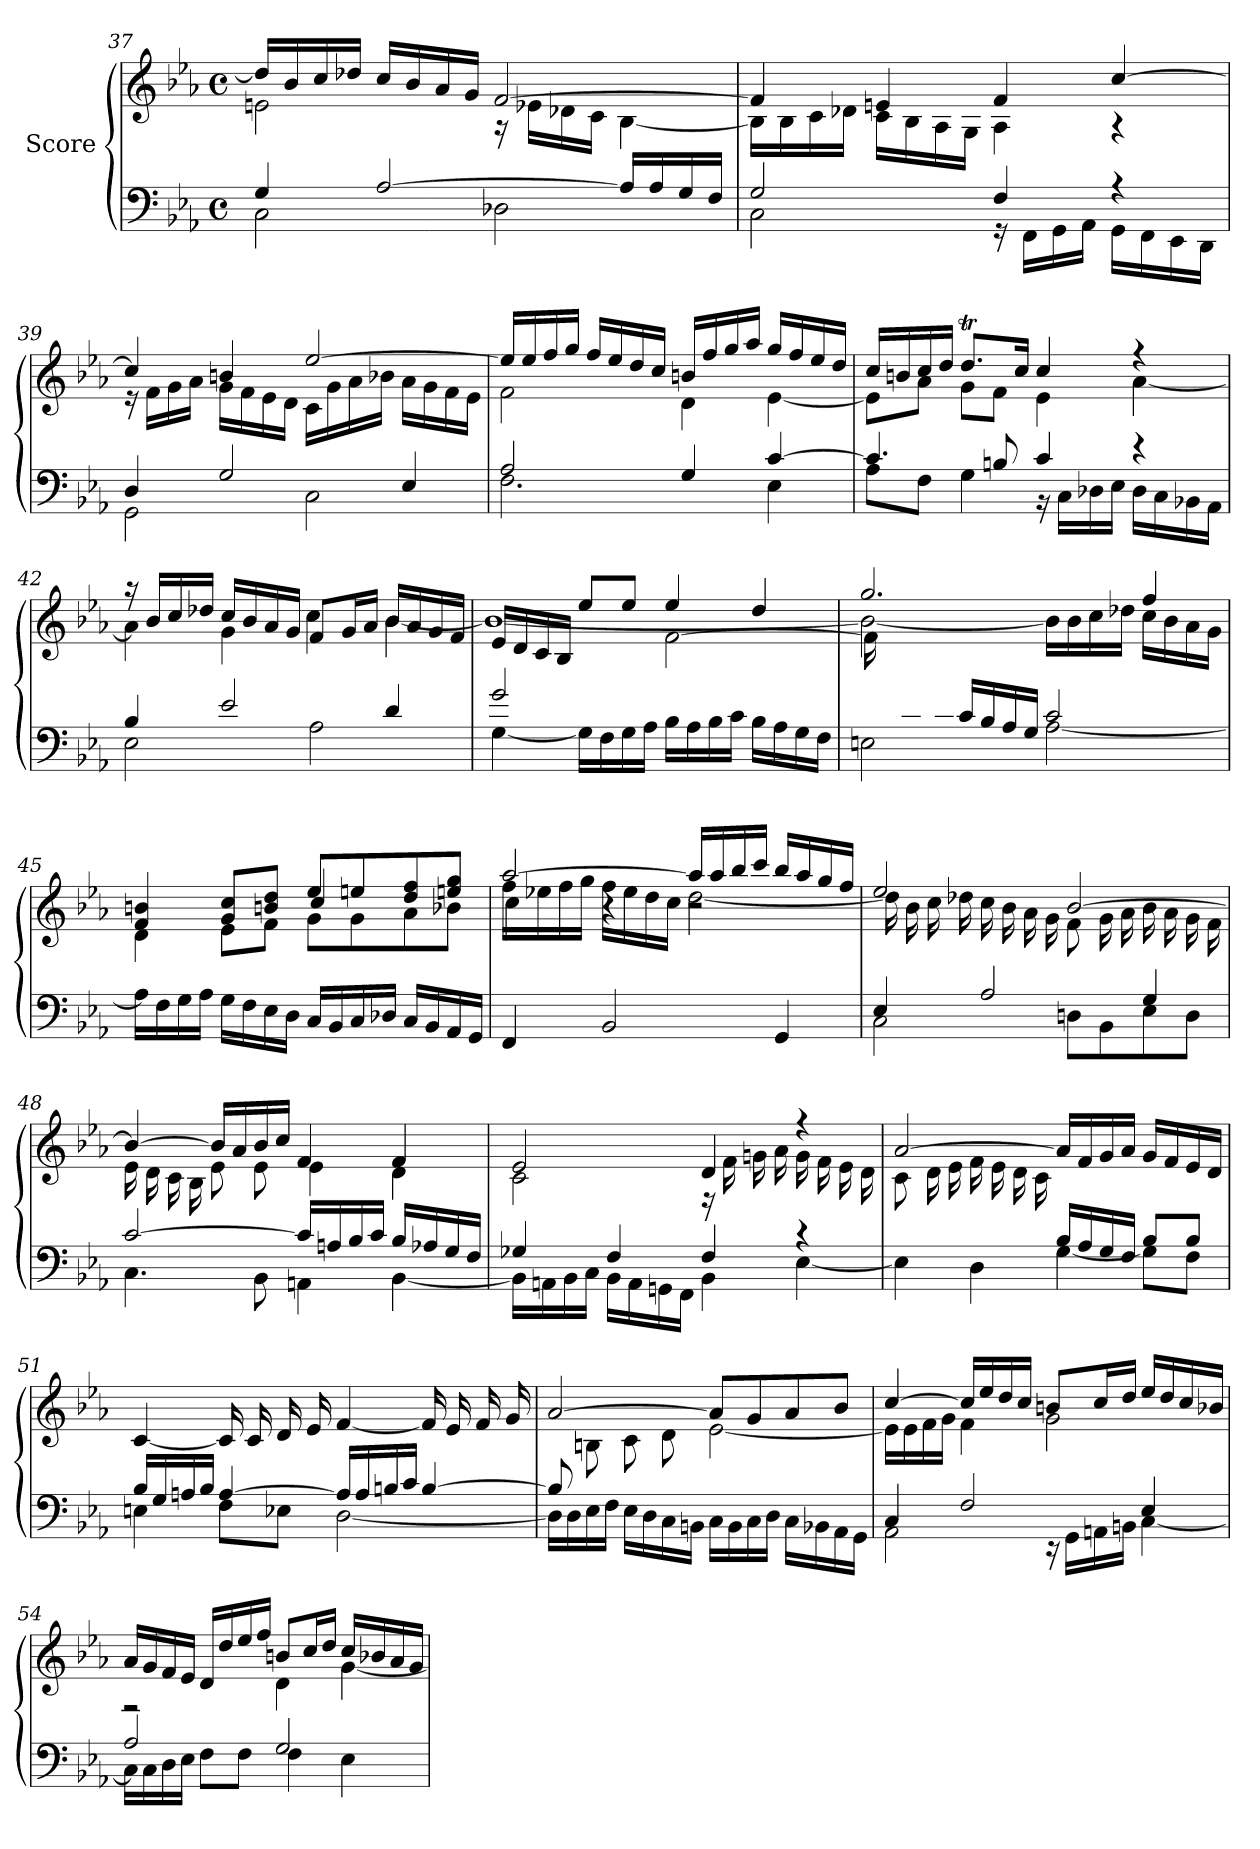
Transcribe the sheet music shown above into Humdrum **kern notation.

**kern	**kern
*part1	*part1
*staff2	*staff1
*I"Score	*
*clefF4	*clefG2
*k[b-e-a-]	*k[b-e-a-]
*M4/4	*M4/4
*met(c)	*met(c)
=37	=37
*^	*^
4G/	2C\	16dd-/LL]	2en\
.	.	16b-/	.
.	.	16cc/	.
.	.	16dd-X/JJ	.
[2A-/	.	16cc/LL	.
.	.	16b-/	.
.	.	16a-/	.
.	.	16g/JJ	.
.	2D-X\	[2f/	16r
.	.	.	16e-X\LL
.	.	.	16d-X\
.	.	.	16c\JJ
16A-/LL]	.	.	[4B-\
16A-/	.	.	.
16G/	.	.	.
16F/JJ	.	.	.
!!LO:LB:g=z	!!
=38	=38	=38	=38
2G/	2C\	4f/]	16B-\LL]
.	.	.	16B-\
.	.	.	16c\
.	.	.	16d-X\JJ
.	.	4en/	16c\LL
.	.	.	16B-\
.	.	.	16A-\
.	.	.	16G\JJ
4F/	16r	4f/	4A-\
.	16FF\LL	.	.
.	16GG\	.	.
.	16AA-\JJ	.	.
4r	16GG\LL	[4cc/	4r
.	16FF\	.	.
.	16EE-\	.	.
.	16DD\JJ	.	.
!!LO:PB:g=z	!!
=39	=39	=39	=39
4D/	2GG\	4cc/]	16r
.	.	.	16f\LL
.	.	.	16g\
.	.	.	16a-\JJ
2G/	.	4bn/	16g\LL
.	.	.	16f\
.	.	.	16e-\
.	.	.	16d\JJ
.	2C\	[2ee-/	16c\LL
.	.	.	16g\
.	.	.	16a-\
.	.	.	16b-X\JJ
4E-/	.	.	16a-\LL
.	.	.	16g\
.	.	.	16f\
.	.	.	16e-\JJ
=40	=40	=40	=40
2A-/	2.F\	16ee-/LL]	2f\
.	.	16ee-/	.
.	.	16ff/	.
.	.	16gg/JJ	.
.	.	16ff/LL	.
.	.	16ee-/	.
.	.	16dd/	.
.	.	16cc/JJ	.
4G/	.	16bn/LL	4d\
.	.	16ff/	.
.	.	16gg/	.
.	.	16aa-/JJ	.
[4c/	4E-\	16gg/LL	[4e-\
.	.	16ff/	.
.	.	16ee-/	.
.	.	16dd/JJ	.
=41	=41	=41	=41
4.c/]	8A-\L	16cc/LL	8e-\L]
.	.	16bn/	.
.	8F\J	16cc/	8a-\J
.	.	16dd/JJ	.
.	4G\	8.ddt/L	8g\L
8Bn/	.	.	8f\J
.	.	16cc/Jk	.
4c/	16r	4cc/	4e-\
.	16C\LL	.	.
.	16D-X\	.	.
.	16E-\JJ	.	.
4r	16D-\LL	4r	[4a-\
.	16C\	.	.
.	16BB-X\	.	.
.	16AA-\JJ	.	.
!!LO:LB:g=z	!!
=42	=42	=42	=42
4B-/	2E-\	16r	4a-\]
.	.	16b-/LL	.
.	.	16cc/	.
.	.	16dd-X/JJ	.
2e-/	.	16cc/LL	4g\
.	.	16b-/	.
.	.	16a-/	.
.	.	16g/JJ	.
.	2A-\	8f/L	4cc\
.	.	16g/L	.
.	.	16a-/JJ	.
4d/	.	16b-/LL	[4b-\
.	.	16a-/	.
.	.	16g/	.
.	.	16f/JJ	.
=43	=43	=43	=43
*	*	*	*^
2g/	[4G\	16e-/LL	1b-_	2ryy
.	.	16d/	.	.
.	.	16c/	.	.
.	.	16B-/JJ	.	.
.	16G\LL]	8ee-/L	.	.
.	16F\	.	.	.
.	16G\	8ee-/J	.	.
.	16A-\JJ	.	.	.
2ryy	16B-\LL	4ee-/	.	[2f\
.	16A-\	.	.	.
.	16B-\	.	.	.
.	16c\JJ	.	.	.
.	16B-\LL	4dd/	.	.
.	16A-\	.	.	.
.	16G\	.	.	.
.	16F\JJ	.	.	.
=44	=44	=44	=44	=44
16ryy	2En\	2.gg/	2b-\_	16f\LL]
16B-/	.	.	.	2...ryy
16c/	.	.	.	.
16d-X/JJ	.	.	.	.
16c/LL	.	.	.	.
16B-/	.	.	.	.
16A-/	.	.	.	.
16G/JJ	.	.	.	.
2c/	[2A-\	.	16b-\LL]	.
.	.	.	16b-\	.
.	.	.	16cc\	.
.	.	.	16dd-X\JJ	.
.	.	4ff/	16cc\LL	.
.	.	.	16b-\	.
.	.	.	16a-\	.
.	.	.	16g\JJ	.
!!LO:LB:g=z	!!	!!
=45	=45	=45	=45	=45
1ryy	16A-\LL]	4f/ 4bn/	4d\	2ryy
.	16F\	.	.	.
.	16G\	.	.	.
.	16A-\JJ	.	.	.
.	16G\LL	8g/ 8cc/L	8e-\L	.
.	16F\	.	.	.
.	16E-\	8bn/ 8dd/J	8f\J	.
.	16D\JJ	.	.	.
.	16C/LL	8ee-/L	8g\L	4cc/
.	16BB-/	.	.	.
.	16C/	8een/	8g\	.
.	16D-X/JJ	.	.	.
.	16C/LL	8dd/ 8ff/	8a-\	4ryy
.	16BB-/	.	.	.
.	16AA-/	8een/ 8gg/J	8b-X\J	.
.	16GG/JJ	.	.	.
*v	*v	*	*	*
=46	=46	=46	=46
4FF/	[2aa-/	16ff\LL	4cc\
.	.	16ee-X\	.
.	.	16ff\	.
.	.	16gg\JJ	.
2BB-/	.	16ff\LL	4r
.	.	16ee-\	.
.	.	16dd\	.
.	.	16cc\JJ	.
.	16aa-/LL]	[2dd\	2r
.	16aa-/	.	.
.	16bb-/	.	.
.	16ccc/JJ	.	.
4GG/	16bb-/LL	.	.
.	16aa-/	.	.
.	16gg/	.	.
.	16ff/JJ	.	.
*	*	*v	*v
!!LO:LB:g=z
=47	=47	=47
*^	*	*
4E-/	2C\	2ee-/	16dd\LL]
.	.	.	16b-\
.	.	.	16cc\
.	.	.	16dd-X\JJ
2A-/	.	.	16cc\LL
.	.	.	16b-\
.	.	.	16a-\
.	.	.	16g\JJ
.	8Dn\L	[2b-/	8f\L
.	8BB-\	.	16g\L
.	.	.	16a-\JJ
4G/	8E-\	.	16b-\LL
.	.	.	16a-\
.	8D\J	.	16g\
.	.	.	16f\JJ
=48	=48	=48	=48
[2c/	4.C\	4b-/_	16e-\LL
.	.	.	16d\
.	.	.	16c\
.	.	.	16B-\JJ
.	.	16b-/LL]	8e-\L
.	.	16a-/	.
.	8BB-\	16b-/	8e-\J
.	.	16cc/JJ	.
16c/LL]	4AAn\	4f/	4e-\
16An/	.	.	.
16B-/	.	.	.
16c/JJ	.	.	.
16B-/LL	[4BB-\	4f/	4d\
16A-X/	.	.	.
16G/	.	.	.
16F/JJ	.	.	.
=49	=49	=49	=49
4G-X/	16BB-\LL]	2e-/	2c\
.	16AAn\	.	.
.	16BB-\	.	.
.	16C\JJ	.	.
4F/	16BB-\LL	.	.
.	16AA\	.	.
.	16GGn\	.	.
.	16FF\JJ	.	.
4F/	4BB-\	4d/	16r
.	.	.	16f\LL
.	.	.	16gn\
.	.	.	16a-\JJ
4r	[4E-\	4r	16g\LL
.	.	.	16f\
.	.	.	16e-\
.	.	.	16d\JJ
!!LO:LB:g=z	!!
=50	=50	=50	=50
2ryy	4E-\]	[2a-/	8c\L
.	.	.	16d\L
.	.	.	16e-\JJ
.	4D\	.	16f\LL
.	.	.	16e-\
.	.	.	16d\
.	.	.	16c\JJ
16B-/LL	[4G\	16a-/LL]	2ryy
16A-/	.	16f/	.
16G/	.	16g/	.
16F/JJ	.	16a-/JJ	.
8B-/L	8G\L]	16g/LL	.
.	.	16f/	.
8B-/J	8F\J	16e-/	.
.	.	16d/JJ	.
*	*	*v	*v
=51	=51	=51
16B-/LL	4En\	[4c/
16G/	.	.
16An/	.	.
16B-/JJ	.	.
[4A/	8F\L	16c/LL]
.	.	16c/
.	8E-X\J	16d/
.	.	16e-/JJ
16A/LL]	[2D\	[4f/
16A/	.	.
16Bn/	.	.
16c/JJ	.	.
[4B/	.	16f/LL]
.	.	16e-/
.	.	16f/
.	.	16g/JJ
=52	=52	=52
*	*	*^
*	*	*	*^
8B/L]	16D\LL]	[2a-/	2ryy	8ryy
.	16D\	.	.	.
4.ryy	16E-\	.	.	8Bn\
.	16F\JJ	.	.	.
.	16E-\LL	.	.	8c\
.	16D\	.	.	.
.	16C\	.	.	8d\J
.	16BBn\JJ	.	.	.
2ryy	16C\LL	8a-/L]	[2e-\	2ryy
.	16BB\	.	.	.
.	16C\	8g/	.	.
.	16D\JJ	.	.	.
.	16C\LL	8a-/	.	.
.	16BB-X\	.	.	.
.	16AA-\	8b-/J	.	.
.	16GG\JJ	.	.	.
*	*	*	*v	*v
!!LO:PB:g=z
=53	=53	=53	=53
4C/	2AA-\	[4cc/	16e-\LL]
.	.	.	16e-\
.	.	.	16f\
.	.	.	16g\JJ
2F/	.	16cc/LL]	4f\
.	.	16ee-/	.
.	.	16dd/	.
.	.	16cc/JJ	.
.	16r	8bn/L	2g\
.	16GG\LL	.	.
.	16AAn\	16cc/L	.
.	16BBn\JJ	16dd/JJ	.
4E-/	[4C\	16ee-/LL	.
.	.	16dd/	.
.	.	16cc/	.
.	.	16b-X/JJ	.
=54	=54	=54	=54
2A-/	16C\LL]	16a-/LL	2r
.	16C\	16g/	.
.	16D\	16f/	.
.	16E-\JJ	16e-/JJ	.
.	8F\L	16d/LL	.
.	.	16dd/	.
.	8F\J	16ee-/	.
.	.	16ff/JJ	.
2G/	4F\	8bn/L	4d\
.	.	16cc/L	.
.	.	16dd/JJ	.
.	4E-\	16cc/LL	[4g\
.	.	16b-X/	.
.	.	16a-/	.
.	.	16g/JJ	.
*v	*v	*	*
*	*v	*v
=	=
*-	*-
